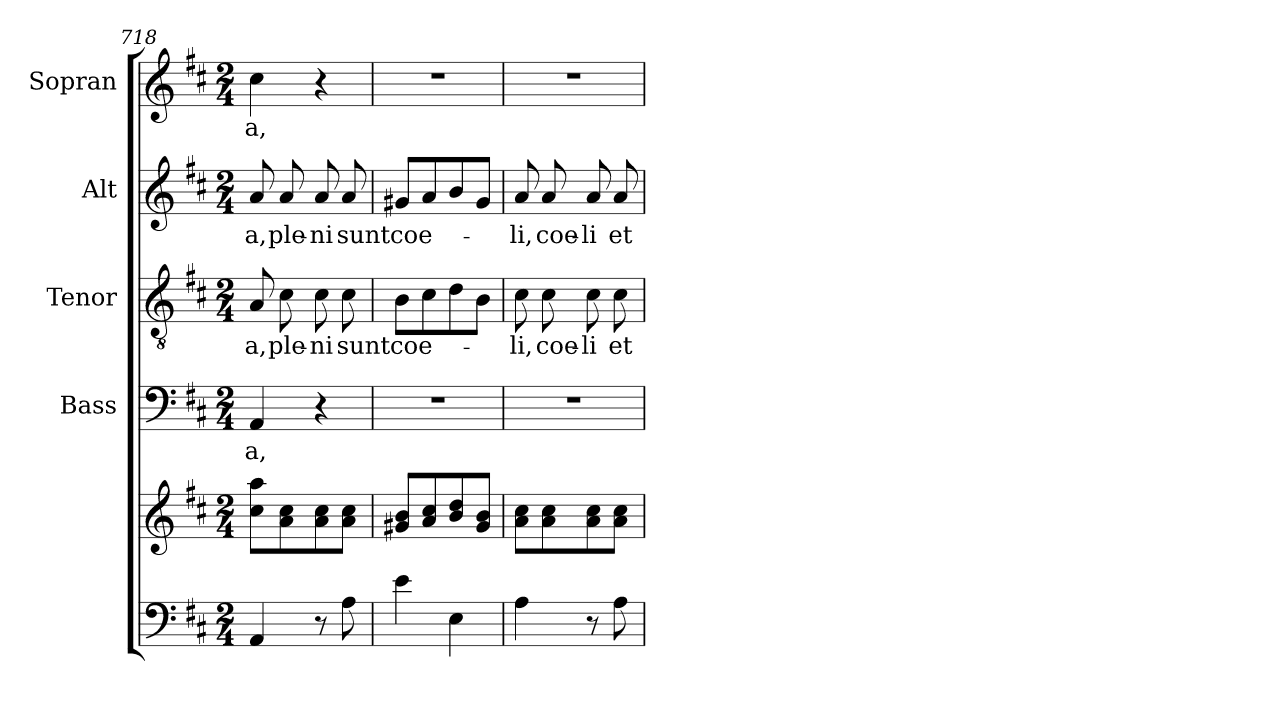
**kern	**kern	**kern	**text	**kern	**text	**kern	**text	**kern	**text
*part5	*part5	*part4	*part4	*part3	*part3	*part2	*part2	*part1	*part1
*staff6	*staff5	*staff4	*staff4	*staff3	*staff3	*staff2	*staff2	*staff1	*staff1
*	*	*I"Bass	*	*I"Tenor	*	*I"Alt	*	*I"Sopran	*
*	*	*I'B.	*	*I'T.	*	*I'A.	*	*I'S.	*
!!LO:PB:g=z
*clefF4	*clefG2	*clefF4	*	*clefGv2	*	*clefG2	*	*clefG2	*
*k[f#c#]	*k[f#c#]	*k[f#c#]	*	*k[f#c#]	*	*k[f#c#]	*	*k[f#c#]	*
*D:	*D:	*D:	*	*D:	*	*D:	*	*D:	*
*M2/4	*M2/4	*M2/4	*	*M2/4	*	*M2/4	*	*M2/4	*
=718	=718	=718	=718	=718	=718	=718	=718	=718	=718
!	!	!	!LO:LY:b	!	!LO:LY:b	!	!LO:LY:b	!	!LO:LY:b
4AA/	8cc#\ 8aa\L	4AA/	-a,	8A/	-a,	8a/	-a,	4cc#\	-a,
!	!	!	!	!	!LO:LY:b	!	!LO:LY:b	!	!
.	8a\ 8cc#\	.	.	8c#\	ple-	8a/	ple-	.	.
!	!	!	!	!	!LO:LY:b	!	!LO:LY:b	!	!
8r	8a\ 8cc#\	4r	.	8c#\	-ni	8a/	-ni	4r	.
!	!	!	!	!	!LO:LY:b	!	!LO:LY:b	!	!
8A\	8a\ 8cc#\J	.	.	8c#\	sunt	8a/	sunt	.	.
=719	=719	=719	=719	=719	=719	=719	=719	=719	=719
!	!	!	!	!	!LO:LY:b	!	!LO:LY:b	!	!
4e\	8g#X/ 8b/L	2r	.	8B\L	coe-	8g#X/L	coe-	2r	.
.	8a/ 8cc#/	.	.	8c#\	.	8a/	.	.	.
4E\	8b/ 8dd/	.	.	8d\	.	8b/	.	.	.
.	8g#/ 8b/J	.	.	8B\J	.	8g#/J	.	.	.
=720	=720	=720	=720	=720	=720	=720	=720	=720	=720
!	!	!	!	!	!LO:LY:b	!	!LO:LY:b	!	!
4A\	8a\ 8cc#\L	2r	.	8c#\	-li,	8a/	-li,	2r	.
!	!	!	!	!	!LO:LY:b	!	!LO:LY:b	!	!
.	8a\ 8cc#\	.	.	8c#\	coe-	8a/	coe-	.	.
!	!	!	!	!	!LO:LY:b	!	!LO:LY:b	!	!
8r	8a\ 8cc#\	.	.	8c#\	-li	8a/	-li	.	.
!	!	!	!	!	!LO:LY:b	!	!LO:LY:b	!	!
8A\	8a\ 8cc#\J	.	.	8c#\	et	8a/	et	.	.
=	=	=	=	=	=	=	=	=	=
*-	*-	*-	*-	*-	*-	*-	*-	*-	*-
